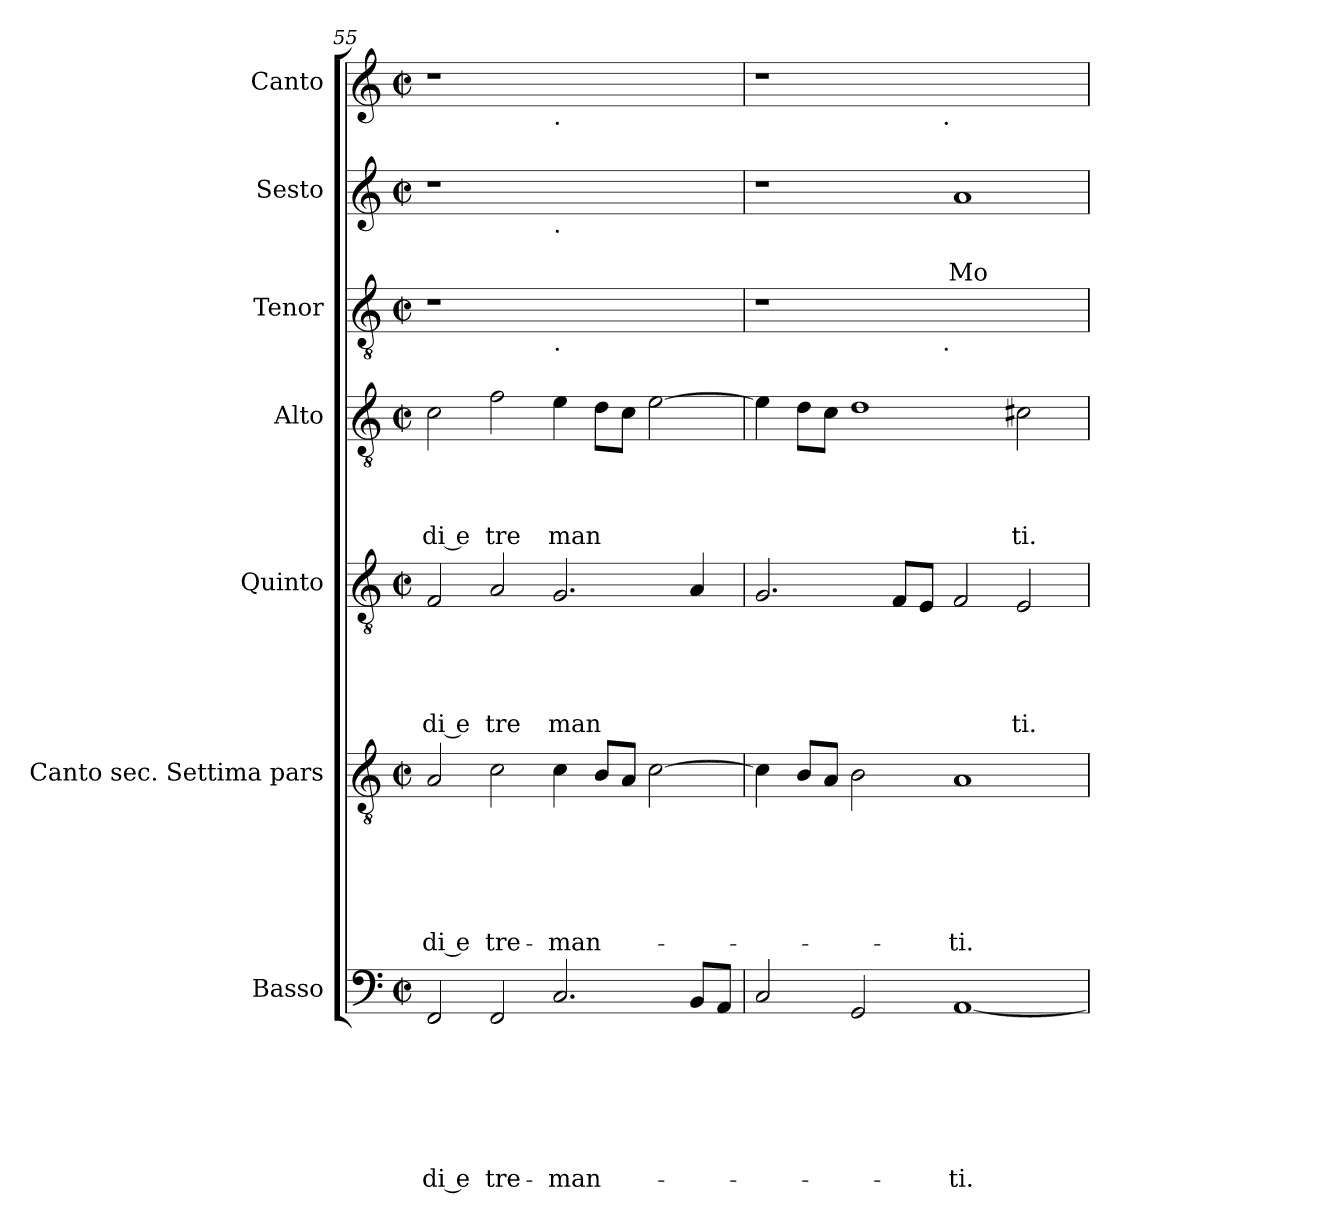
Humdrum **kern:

**kern	**text	**text	**text	**text	**text	**text	**text	**kern	**text	**text	**text	**text	**text	**text	**kern	**text	**text	**text	**text	**text	**kern	**text	**text	**text	**text	**kern	**kern	**text	**text	**kern
*part7	*part7	*part7	*part7	*part7	*part7	*part7	*part7	*part6	*part6	*part6	*part6	*part6	*part6	*part6	*part5	*part5	*part5	*part5	*part5	*part5	*part4	*part4	*part4	*part4	*part4	*part3	*part2	*part2	*part2	*part1
*staff7	*staff7	*staff7	*staff7	*staff7	*staff7	*staff7	*staff7	*staff6	*staff6	*staff6	*staff6	*staff6	*staff6	*staff6	*staff5	*staff5	*staff5	*staff5	*staff5	*staff5	*staff4	*staff4	*staff4	*staff4	*staff4	*staff3	*staff2	*staff2	*staff2	*staff1
*I"Basso	*	*	*	*	*	*	*	*I"Canto sec. Settima pars	*	*	*	*	*	*	*I"Quinto	*	*	*	*	*	*I"Alto	*	*	*	*	*I"Tenor	*I"Sesto	*	*	*I"Canto
*	*	*	*	*	*	*	*	*	*	*	*	*	*	*	*I'Quinto	*	*	*	*	*	*I'Alto	*	*	*	*	*I'Tenor	*I'Sesto	*	*	*I'Canto
*clefF4	*	*	*	*	*	*	*	*clefGv2	*	*	*	*	*	*	*clefGv2	*	*	*	*	*	*clefGv2	*	*	*	*	*clefGv2	*clefG2	*	*	*clefG2
*k[]	*	*	*	*	*	*	*	*k[]	*	*	*	*	*	*	*k[]	*	*	*	*	*	*k[]	*	*	*	*	*k[]	*k[]	*	*	*k[]
*C:	*	*	*	*	*	*	*	*C:	*	*	*	*	*	*	*C:	*	*	*	*	*	*C:	*	*	*	*	*C:	*C:	*	*	*C:
*M2/2	*	*	*	*	*	*	*	*M2/2	*	*	*	*	*	*	*M2/2	*	*	*	*	*	*M2/2	*	*	*	*	*M2/2	*M2/2	*	*	*M2/2
*met(c|)	*	*	*	*	*	*	*	*met(c|)	*	*	*	*	*	*	*met(c|)	*	*	*	*	*	*met(c|)	*	*	*	*	*met(c|)	*met(c|)	*	*	*met(c|)
=55	=55	=55	=55	=55	=55	=55	=55	=55	=55	=55	=55	=55	=55	=55	=55	=55	=55	=55	=55	=55	=55	=55	=55	=55	=55	=55	=55	=55	=55	=55
!	!	!	!	!	!	!	!LO:LY:b:rj	!	!	!	!	!	!	!LO:LY:b:rj	!	!	!	!	!	!LO:LY:b:rj	!	!	!	!	!LO:LY:b:rj	!	!	!	!	!
2FF/	.	.	.	.	.	.	-di e	2A/	.	.	.	.	.	-di e	2F/	.	.	.	.	di e	2c\	.	.	.	di e	1r	1r	.	.	1r
!	!	!	!	!	!	!	!LO:LY:b	!	!	!	!	!	!	!LO:LY:b	!	!	!	!	!	!LO:LY:b	!	!	!	!	!LO:LY:b	!	!	!	!	!
2FF/	.	.	.	.	.	.	tre-	2c\	.	.	.	.	.	tre-	2A/	.	.	.	.	tre	2f\	.	.	.	tre	.	.	.	.	.
!	!	!	!	!	!	!	!	!	!	!	!	!	!	!	!	!	!	!	!	!	!	!	!	!	!	!	!	!	!	!LO:TX:b:t=.
!	!	!	!	!	!	!	!	!	!	!	!	!	!	!	!	!	!	!	!	!	!	!	!	!	!	!	!LO:TX:b:t=.	!	!	!
!	!	!	!	!	!	!	!	!	!	!	!	!	!	!	!	!	!	!	!	!	!	!	!	!	!	!LO:TX:b:t=.	!	!	!	!
!	!	!	!	!	!	!	!LO:LY:b	!	!	!	!	!	!	!LO:LY:b	!	!	!	!	!	!LO:LY:b	!	!	!	!	!LO:LY:b	!	!	!	!	!
2.C/	.	.	.	.	.	.	-man-	4c\	.	.	.	.	.	-man-	2.G/	.	.	.	.	man	4e\	.	.	.	man	1ryy	1ryy	.	.	1ryy
.	.	.	.	.	.	.	.	8B/L	.	.	.	.	.	.	.	.	.	.	.	.	8d\L	.	.	.	.	.	.	.	.	.
.	.	.	.	.	.	.	.	8A/J	.	.	.	.	.	.	.	.	.	.	.	.	8c\J	.	.	.	.	.	.	.	.	.
.	.	.	.	.	.	.	.	[>2c\	.	.	.	.	.	.	.	.	.	.	.	.	[>2e\	.	.	.	.	.	.	.	.	.
8BB/L	.	.	.	.	.	.	.	.	.	.	.	.	.	.	4A/	.	.	.	.	.	.	.	.	.	.	.	.	.	.	.
8AA/J	.	.	.	.	.	.	.	.	.	.	.	.	.	.	.	.	.	.	.	.	.	.	.	.	.	.	.	.	.	.
=56	=56	=56	=56	=56	=56	=56	=56	=56	=56	=56	=56	=56	=56	=56	=56	=56	=56	=56	=56	=56	=56	=56	=56	=56	=56	=56	=56	=56	=56	=56
*	*	*	*	*	*	*	*	*	*	*	*	*	*	*	*	*	*	*	*	*	*	*	*	*	*	*^	*	*	*	*^
2C/	.	.	.	.	.	.	.	4c\]	.	.	.	.	.	.	2.G/	.	.	.	.	.	4e\]	.	.	.	.	1r	2ryy	1r	.	.	1r	2ryy
.	.	.	.	.	.	.	.	8B/L	.	.	.	.	.	.	.	.	.	.	.	.	8d\L	.	.	.	.	.	.	.	.	.	.	.
.	.	.	.	.	.	.	.	8A/J	.	.	.	.	.	.	.	.	.	.	.	.	8c\J	.	.	.	.	.	.	.	.	.	.	.
2GG/	.	.	.	.	.	.	.	2B\	.	.	.	.	.	.	.	.	.	.	.	.	1d	.	.	.	.	.	4...ryy	.	.	.	.	4...ryy
.	.	.	.	.	.	.	.	.	.	.	.	.	.	.	8F/L	.	.	.	.	.	.	.	.	.	.	.	.	.	.	.	.	.
.	.	.	.	.	.	.	.	.	.	.	.	.	.	.	8E/J	.	.	.	.	.	.	.	.	.	.	.	.	.	.	.	.	.
!	!	!	!	!	!	!	!	!	!	!	!	!	!	!	!	!	!	!	!	!	!	!	!	!	!	!	!	!	!	!	!	!LO:TX:b:t=.
!	!	!	!	!	!	!	!	!	!	!	!	!	!	!	!	!	!	!	!	!	!	!	!	!	!	!	!LO:TX:b:t=.	!	!	!	!	!
.	.	.	.	.	.	.	.	.	.	.	.	.	.	.	.	.	.	.	.	.	.	.	.	.	.	.	1ryy	.	.	.	.	1ryy
!	!	!	!	!	!	!	!LO:LY:b	!	!	!	!	!	!	!LO:LY:b	!	!	!	!	!	!	!	!	!	!	!	!	!	!	!	!LO:LY:b	!	!
[>1AA	.	.	.	.	.	.	-ti.	1A	.	.	.	.	.	-ti.	2F/	.	.	.	.	.	.	.	.	.	.	1ryy	.	1a	.	Mo	1ryy	.
!	!	!	!	!	!	!	!	!	!	!	!	!	!	!	!	!	!	!	!	!LO:LY:b	!	!	!	!	!LO:LY:b	!	!	!	!	!	!	!
.	.	.	.	.	.	.	.	.	.	.	.	.	.	.	2E/	.	.	.	.	ti.	2c#X\	.	.	.	ti.	.	.	.	.	.	.	.
.	.	.	.	.	.	.	.	.	.	.	.	.	.	.	.	.	.	.	.	.	.	.	.	.	.	.	32ryy	.	.	.	.	32ryy
*	*	*	*	*	*	*	*	*	*	*	*	*	*	*	*	*	*	*	*	*	*	*	*	*	*	*v	*v	*	*	*	*v	*v
=	=	=	=	=	=	=	=	=	=	=	=	=	=	=	=	=	=	=	=	=	=	=	=	=	=	=	=	=	=	=
*-	*-	*-	*-	*-	*-	*-	*-	*-	*-	*-	*-	*-	*-	*-	*-	*-	*-	*-	*-	*-	*-	*-	*-	*-	*-	*-	*-	*-	*-	*-
